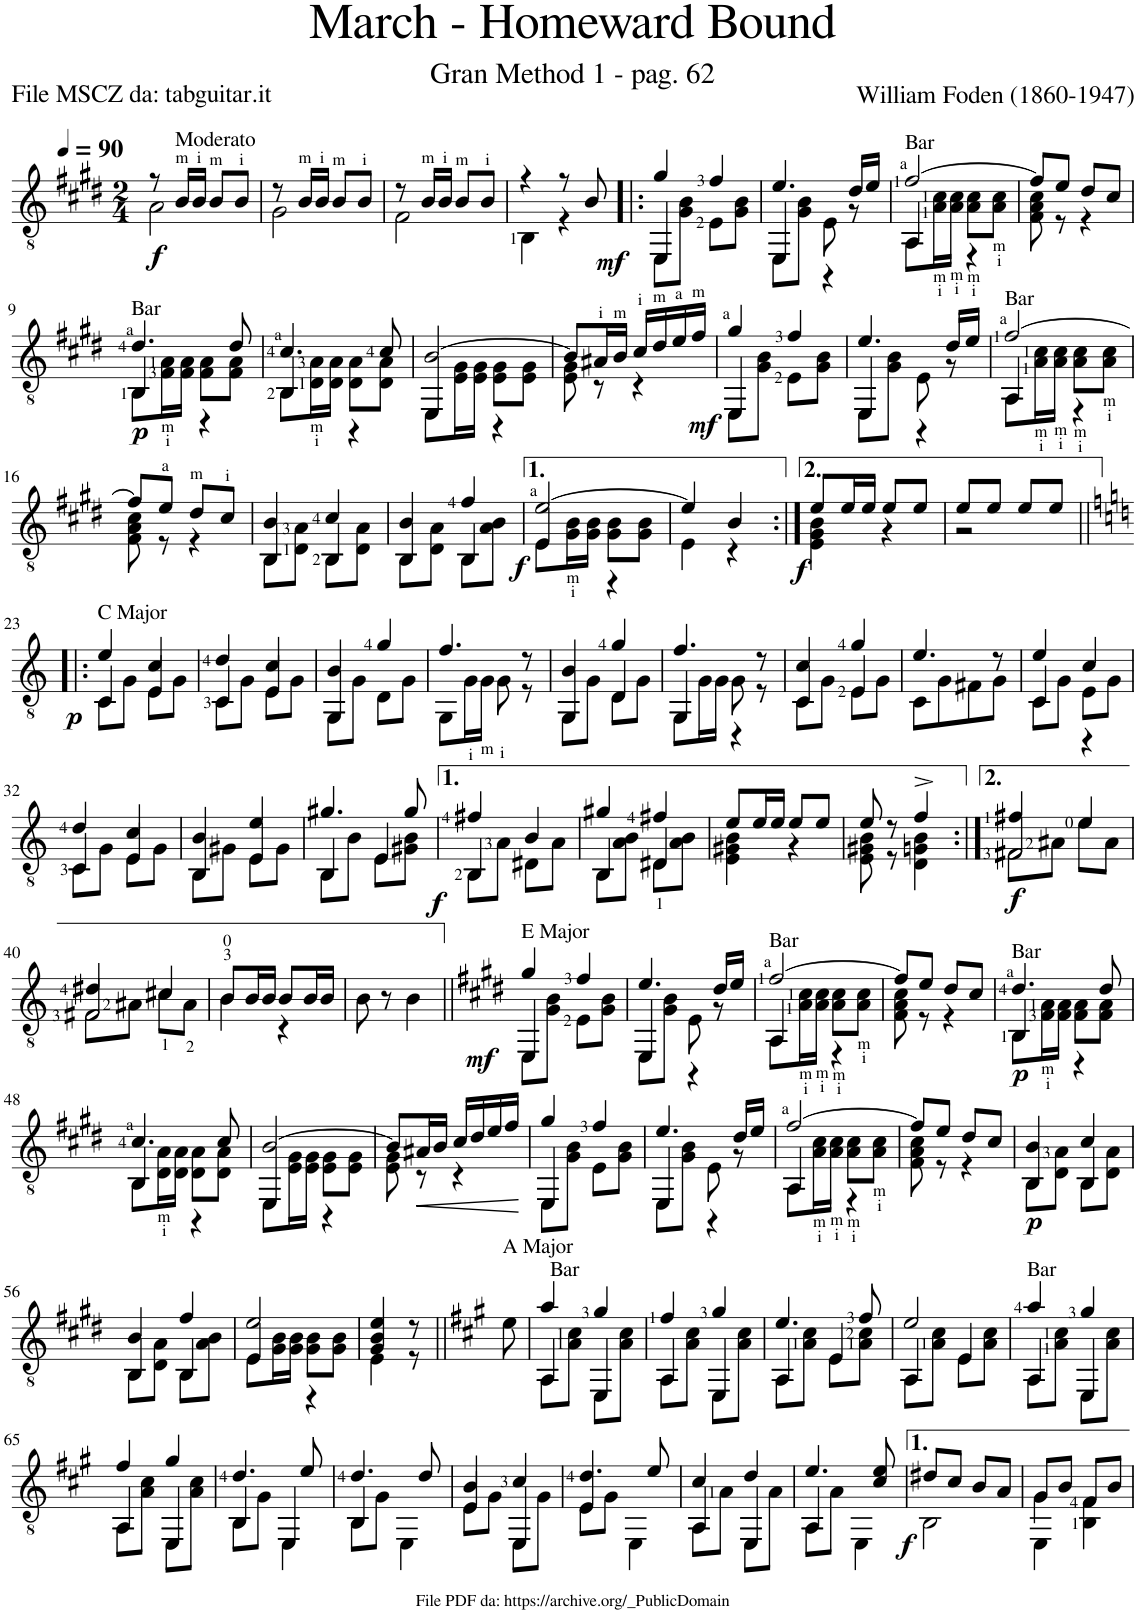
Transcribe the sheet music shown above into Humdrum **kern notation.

**kern	**dynam
*part1	*part1
*staff1	*staff1
*I"Guitar	*
*I'Guit.	*
*clefGv2	*
*k[f#c#g#d#]	*
*M2/4	*
*MM90	*
=1	=1
*^	*
!	!	!LO:DY:b
8r	2A\	f
!LO:TX:a:t=Moderato	!	!
16B/LL	.	.
16B/JJ	.	.
8B/L	.	.
8B/J	.	.
=2	=2	=2
8r	2G#\	.
16B/LL	.	.
16B/JJ	.	.
8B/L	.	.
8B/J	.	.
=3	=3	=3
8r	2F#\	.
16B/LL	.	.
16B/JJ	.	.
8B/L	.	.
8B/J	.	.
=4	=4	=4
4r	4BB\	.
8r	4r	.
!	!	!LO:DY:b
8B/	.	mf
=5!|:	=5!|:	=5!|:
*	*^	*
4g#/	8EE\L	4EE/	.
.	8G#\ 8B\J	.	.
4f#/	8E\L	4ryy	.
.	8G#\ 8B\J	.	.
=6	=6	=6	=6
4.e/	8EE\L	4EE/	.
.	8G#\ 8B\J	.	.
.	8E\	4r	.
16d#/LL	8r	.	.
16e/JJ	.	.	.
=7	=7	=7	=7
!LO:TX:a:t=Bar	!	!	!
[2f#/	8AA\L	4AA/	.
.	16A\ 16c#\L	.	.
.	16A\ 16c#\JJ	.	.
.	8A\ 8c#\L	4r	.
.	8A\ 8c#\J	.	.
*	*v	*v	*
=8	=8	=8
8f#/L]	8F#\ 8A\ 8c#\	.
8e/J	8r	.
8d#/L	4r	.
8c#/J	.	.
!!LO:LB:g=z	!!
=9	=9	=9
*	*^	*
!LO:TX:a:t=Bar	!	!	!
!	!	!	!LO:DY:b
4.d#/	8BB\L	4BB/	p
.	16F#\ 16A\L	.	.
.	16F#\ 16A\JJ	.	.
.	8F#\ 8A\L	4r	.
8d#/	8F#\ 8A\J	.	.
=10	=10	=10	=10
4.c#/	8BB\L	4BB/	.
.	16D#\ 16A\L	.	.
.	16D#\ 16A\JJ	.	.
.	8D#\ 8A\L	4r	.
8c#/	8D#\ 8A\J	.	.
=11	=11	=11	=11
[2B/	8EE\L	4EE/	.
.	16E\ 16G#\L	.	.
.	16E\ 16G#\JJ	.	.
.	8E\ 8G#\L	4r	.
.	8E\ 8G#\J	.	.
*	*v	*v	*
=12	=12	=12
8B/L]	8E\ 8G#\	.
16A#X/L	8r	.
16B/JJ	.	.
16c#/LL	4r	.
16d#/	.	.
16e/	.	.
!	!	!LO:DY:b
16f#/JJ	.	mf
=13	=13	=13
*	*^	*
4g#/	8EE\L	4EE/	.
.	8G#\ 8B\J	.	.
4f#/	8E\L	4ryy	.
.	8G#\ 8B\J	.	.
=14	=14	=14	=14
4.e/	8EE\L	4EE/	.
.	8G#\ 8B\J	.	.
.	8E\	4r	.
16d#/LL	8r	.	.
16e/JJ	.	.	.
=15	=15	=15	=15
!LO:TX:a:t=Bar	!	!	!
[2f#/	8AA\L	4AA/	.
.	16A\ 16c#\L	.	.
.	16A\ 16c#\JJ	.	.
.	8A\ 8c#\L	4r	.
.	8A\ 8c#\J	.	.
*	*v	*v	*
!!LO:LB:g=z
=16	=16	=16
8f#/L]	8F#\ 8A\ 8c#\	.
8e/J	8r	.
8d#/L	4r	.
8c#/J	.	.
=17	=17	=17
*	*^	*
4B/	8BB\L	4BB/	.
.	8D#\ 8A\J	.	.
4c#/	8BB\L	4BB/	.
.	8D#\ 8A\J	.	.
=18	=18	=18	=18
4B/	8BB\L	4BB/	.
.	8D#\ 8A\J	.	.
4f#/	8BB\L	4BB/	.
.	8A\ 8B\J	.	.
=19	=19	=19	=19
!	!	!	!LO:DY:b
[2e/	8E\L	4E/	f
.	16G#\ 16B\L	.	.
.	16G#\ 16B\JJ	.	.
.	8G#\ 8B\L	4r	.
.	8G#\ 8B\J	.	.
*	*v	*v	*
=20	=20	=20
4e/]	4E\	.
4B/	4r	.
=21:|!	=21:|!	=21:|!
!	!	!LO:DY:b
8e/L	4E\ 4G#\ 4B\	f
16e/L	.	.
16e/JJ	.	.
8e/L	4r	.
8e/J	.	.
=22	=22	=22
8e/L	2r	.
8e/J	.	.
8e/L	.	.
8e/J	.	.
*v	*v	*
!!LO:LB:g=z
=23!|:	=23!|:
*k[]	*
*^	*
*	*^	*
!LO:TX:a:t=C Major	!	!	!
!	!	!	!LO:DY:b
4e/	8C\L	4C/	p
.	8G\J	.	.
4c/	8E\L	4E/	.
.	8G\J	.	.
=24	=24	=24	=24
4d/	8C\L	4C/	.
.	8G\J	.	.
4c/	8E\L	4E/	.
.	8G\J	.	.
=25	=25	=25	=25
4B/	8GG\L	4GG/	.
.	8G\J	.	.
4g/	8D\L	4ryy	.
.	8G\J	.	.
*	*v	*v	*
=26	=26	=26
4.f/	8GG\L	.
.	16G\L	.
.	16G\JJ	.
.	8G\	.
8r	8r	.
=27	=27	=27
*	*^	*
4B/	8GG\L	4GG/	.
.	8G\J	.	.
4g/	8D\L	4D/	.
.	8G\J	.	.
=28	=28	=28	=28
4.f/	8GG\L	4GG/	.
.	16G\L	.	.
.	16G\JJ	.	.
.	8G\	4r	.
8r	8r	.	.
=29	=29	=29	=29
4c/	8C\L	4C/	.
.	8G\J	.	.
4g/	8E\L	4E/	.
.	8G\J	.	.
*	*v	*v	*
=30	=30	=30
4.e/	8C\L	.
.	8G\	.
.	8F#X\	.
8r	8G\J	.
=31	=31	=31
*	*^	*
4e/	8C\L	4C/	.
.	8G\J	.	.
4c/	8E\L	4r	.
.	8G\J	.	.
!!LO:LB:g=z	!!	!!
=32	=32	=32	=32
4d/	8C\L	4C/	.
.	8G\J	.	.
4c/	8E\L	4E/	.
.	8G\J	.	.
=33	=33	=33	=33
4B/	8BB\L	4BB/	.
.	8G#X\J	.	.
4e/	8E\L	4E/	.
.	8G#\J	.	.
=34	=34	=34	=34
4.g#X/	8BB\L	4BB/	.
.	8B\J	.	.
.	8E\L	4E/	.
!	!	!	!LO:DY:b
8g#/	8G#X\ 8B\J	.	f
=35	=35	=35	=35
4f#X/	8BB\L	4BB/	.
.	8A\J	.	.
4B/	8D#X\L	4ryy	.
.	8A\J	.	.
=36	=36	=36	=36
4g#X/	8BB\L	4BB/	.
.	8A\ 8B\J	.	.
4f#X/	8D#X\L	4D#/	.
.	8A\ 8B\J	.	.
*	*v	*v	*
=37	=37	=37
8e/L	4E\ 4G#X\ 4B\	.
16e/L	.	.
16e/JJ	.	.
8e/L	4r	.
8e/J	.	.
=38	=38	=38
8e/	8E\ 8G#X\ 8B\	.
8r	8r	.
4f^/	4D\ 4Gn\ 4B\	.
=39:|!	=39:|!	=39:|!
!	!LO:N:head=open	!LO:DY:b
*	*^	*
4f#X/	8F#X\L	2F#/	f
.	8A#X\J	.	.
4e/	8e\L	.	.
.	8A#\J	.	.
!!LO:LB:g=z	!!	!!
=40	=40	=40	=40
!	!LO:N:head=open	!	!
4d#X/	8F#X\L	2F#/	.
.	8A#X\J	.	.
4c#X/	8c#\L	.	.
.	8A#\J	.	.
*	*v	*v	*
=41	=41	=41
8B/L	4B\	.
16B/L	.	.
16B/JJ	.	.
8B/L	4r	.
16B/L	.	.
16B/JJ	.	.
*v	*v	*
=42	=42
8B\	.
8r	.
4B\	.
=43||	=43||
*k[f#c#g#d#]	*
*^	*
*	*^	*
!LO:TX:a:t=E Major	!	!	!
!	!	!	!LO:DY:b
4g#/	8EE\L	4EE/	mf
.	8G#\ 8B\J	.	.
4f#/	8E\L	4ryy	.
.	8G#\ 8B\J	.	.
=44	=44	=44	=44
4.e/	8EE\L	4EE/	.
.	8G#\ 8B\J	.	.
.	8E\	4r	.
16d#/LL	8r	.	.
16e/JJ	.	.	.
=45	=45	=45	=45
!LO:TX:a:t=Bar	!	!	!
[2f#/	8AA\L	4AA/	.
.	16A\ 16c#\L	.	.
.	16A\ 16c#\JJ	.	.
.	8A\ 8c#\L	4r	.
.	8A\ 8c#\J	.	.
*	*v	*v	*
=46	=46	=46
8f#/L]	8F#\ 8A\ 8c#\	.
8e/J	8r	.
8d#/L	4r	.
8c#/J	.	.
=47	=47	=47
*	*^	*
!LO:TX:a:t=Bar	!	!	!
!	!	!	!LO:DY:b
4.d#/	8BB\L	4BB/	p
.	16F#\ 16A\L	.	.
.	16F#\ 16A\JJ	.	.
.	8F#\ 8A\L	4r	.
8d#/	8F#\ 8A\J	.	.
!!LO:LB:g=z	!!	!!
=48	=48	=48	=48
4.c#/	8BB\L	4BB/	.
.	16D#\ 16A\L	.	.
.	16D#\ 16A\JJ	.	.
.	8D#\ 8A\L	4r	.
8c#/	8D#\ 8A\J	.	.
=49	=49	=49	=49
[2B/	8EE\L	4EE/	.
.	16E\ 16G#\L	.	.
.	16E\ 16G#\JJ	.	.
.	8E\ 8G#\L	4r	.
.	8E\ 8G#\J	.	.
*	*v	*v	*
=50	=50	=50
8B/L]	8E\ 8G#\	.
!	!	!LO:HP:b
16A#X/L	8r	<
16B/JJ	.	.
16c#/LL	4r	.
16d#/	.	.
16e/	.	.
16f#/JJ	.	.
*v	*v	*
.	[
=51	=51
*^	*
*	*^	*
4g#/	8EE\L	4EE/	.
.	8G#\ 8B\J	.	.
4f#/	8E\L	4ryy	.
.	8G#\ 8B\J	.	.
=52	=52	=52	=52
4.e/	8EE\L	4EE/	.
.	8G#\ 8B\J	.	.
.	8E\	4r	.
16d#/LL	8r	.	.
16e/JJ	.	.	.
=53	=53	=53	=53
[2f#/	8AA\L	4AA/	.
.	16A\ 16c#\L	.	.
.	16A\ 16c#\JJ	.	.
.	8A\ 8c#\L	4r	.
.	8A\ 8c#\J	.	.
*	*v	*v	*
=54	=54	=54
8f#/L]	8F#\ 8A\ 8c#\	.
8e/J	8r	.
8d#/L	4r	.
8c#/J	.	.
=55	=55	=55
*	*^	*
!	!	!	!LO:DY:b
4B/	8BB\L	4BB/	p
.	8D#\ 8A\J	.	.
4c#/	8BB\L	4BB/	.
.	8D#\ 8A\J	.	.
!!LO:LB:g=z	!!	!!
=56	=56	=56	=56
4B/	8BB\L	4BB/	.
.	8D#\ 8A\J	.	.
4f#/	8BB\L	4BB/	.
.	8A\ 8B\J	.	.
=57	=57	=57	=57
2e/	8E\L	4E/	.
.	16G#\ 16B\L	.	.
.	16G#\ 16B\JJ	.	.
.	8G#\ 8B\L	4r	.
.	8G#\ 8B\J	.	.
*	*v	*v	*
=58	=58	=58
4G#/ 4B/ 4e/	4E\	.
8r	8r	.
*v	*v	*
=59||	=59||
*k[f#c#g#]	*
*^	*
!LO:TX:a:t=A Major	!	!
!LO:TX:a:t=Bar	!	!
*v	*v	*
8e\	.
=60	=60
*^	*
*	*^	*
4a/	8AA\L	4AA/	.
.	8A\ 8c#\J	.	.
4g#/	8EE\L	4EE/	.
.	8A\ 8c#\J	.	.
=61	=61	=61	=61
4f#/	8AA\L	4AA/	.
.	8A\ 8c#\J	.	.
4g#/	8EE\L	4EE/	.
.	8A\ 8c#\J	.	.
=62	=62	=62	=62
4.e/	8AA\L	4AA/	.
.	8A\ 8c#\J	.	.
.	8E\L	4E/	.
8f#/	8A\ 8c#\J	.	.
=63	=63	=63	=63
2e/	8AA\L	4AA/	.
.	8A\ 8c#\J	.	.
.	8E\L	4E/	.
.	8A\ 8c#\J	.	.
=64	=64	=64	=64
!LO:TX:a:t=Bar	!	!	!
4a/	8AA\L	4AA/	.
.	8A\ 8c#\J	.	.
4g#/	8EE\L	4EE/	.
.	8A\ 8c#\J	.	.
!!LO:LB:g=z	!!	!!
=65	=65	=65	=65
4f#/	8AA\L	4AA/	.
.	8A\ 8c#\J	.	.
4g#/	8EE\L	4EE/	.
.	8A\ 8c#\J	.	.
=66	=66	=66	=66
4.d/	8BB\L	4BB/	.
.	8G#\J	.	.
.	4EE\	4EE/	.
8e/	.	.	.
=67	=67	=67	=67
4.d/	8BB\L	4BB/	.
.	8G#\J	.	.
.	4EE\	4ryy	.
8d/	.	.	.
=68	=68	=68	=68
4B/	8E\L	4E/	.
.	8G#\J	.	.
4c#/	8EE\L	4EE/	.
.	8G#\J	.	.
=69	=69	=69	=69
4.d/	8E\L	4E/	.
.	8G#\J	.	.
.	4EE\	4ryy	.
8e/	.	.	.
=70	=70	=70	=70
4c#/	8AA\L	4AA/	.
.	8A\J	.	.
4d/	8EE\L	4EE/	.
.	8A\J	.	.
=71	=71	=71	=71
4.e/	8AA\L	4AA/	.
.	8A\J	.	.
.	4EE\	4ryy	.
8c#/ 8e/	.	.	.
*	*v	*v	*
=72	=72	=72
!	!	!LO:DY:b
8d#X/L	2BB\	f
8c#/J	.	.
8B/L	.	.
8A/J	.	.
=73	=73	=73
*	*^	*
8G#/L	4EE\	4G#\	.
8B/J	.	.	.
8F#/L	4BB\	4F#\	.
8B/J	.	.	.
*v	*v	*v	*
=	=
*-	*-
